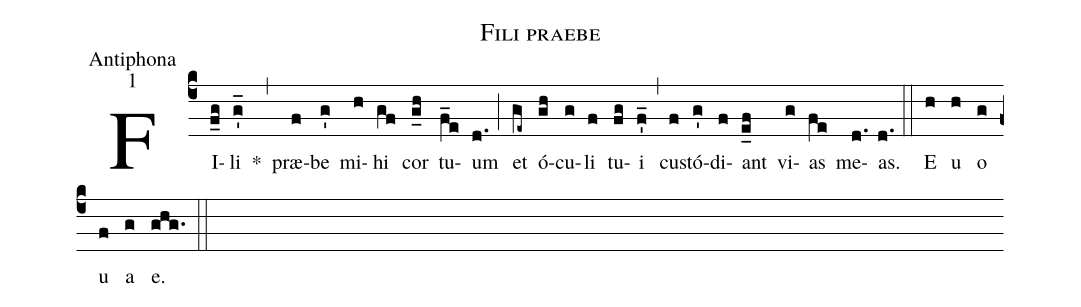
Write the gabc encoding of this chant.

name:Fili praebe;
office-part:Antiphona;
mode:1;
%%
(c4) FI(f_g)li(g'_) *(,) præ(f)be(g') mi(h)hi(gf) cor(g_h) tu(f_e)um(d.) (;) et(ge~) ó(gh)cu(g)li(f) tu(fg)i(f'_) (,) cu(f)stó(g')di(f)ant(e_f) vi(g)as(fe) me(d.)as.(d.) (::) E(h) u(h) o(g) u(f) a(g) e.(ghg.) (::)
